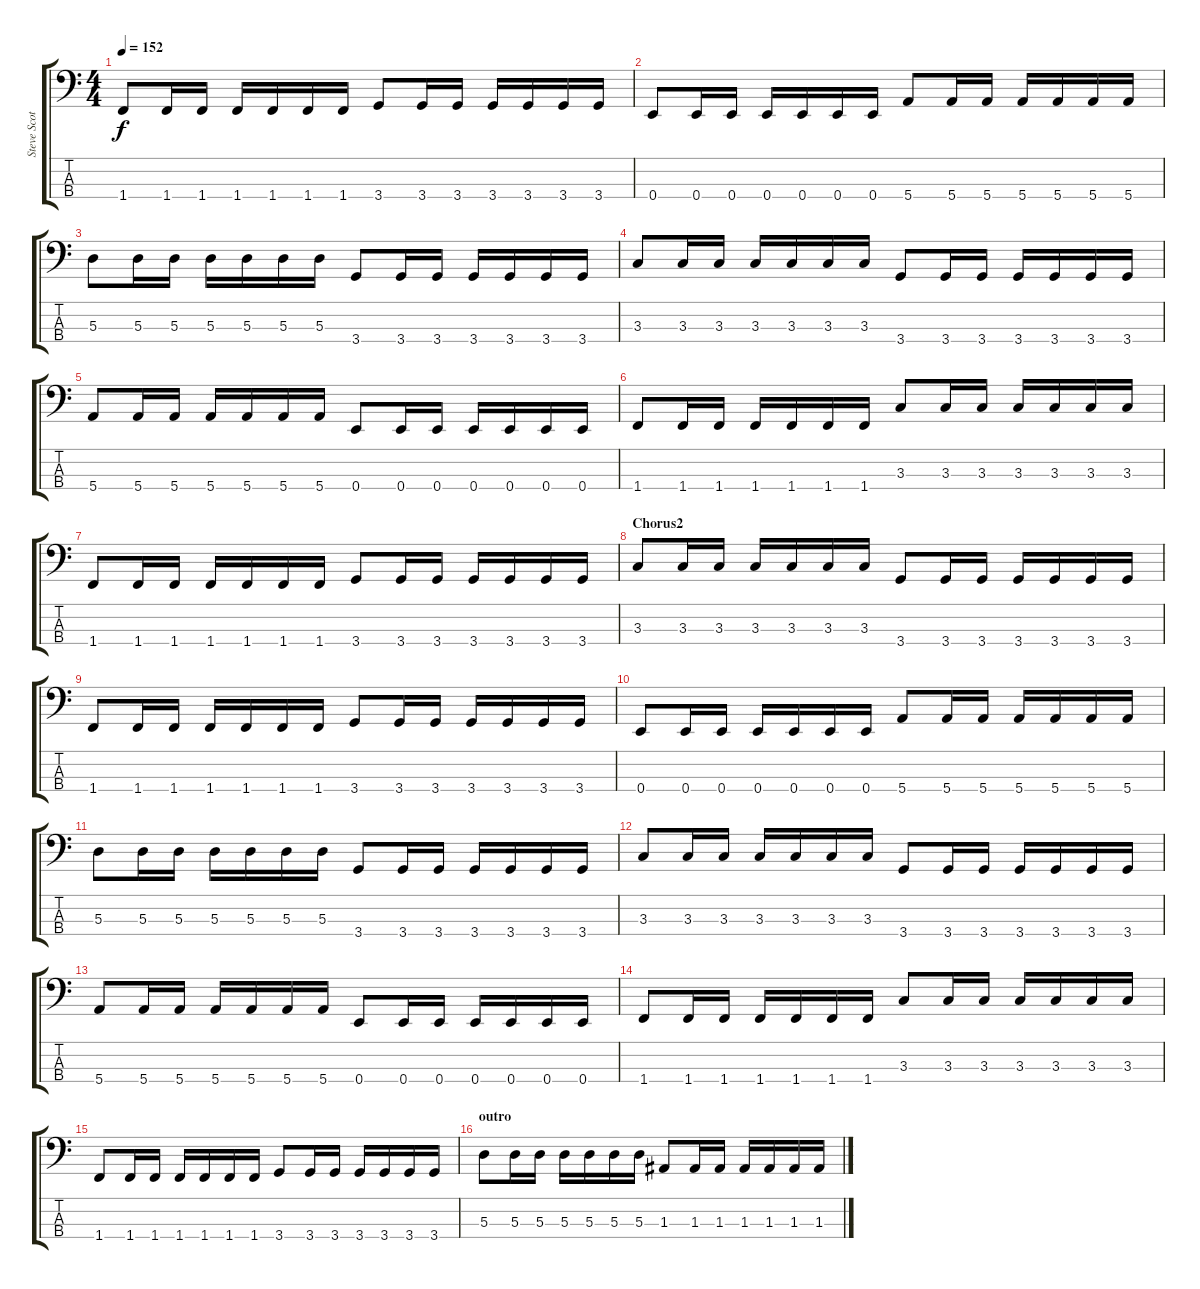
\track ("Steve Scott" "Steve Scot") {instrument electricbassfinger}
\staff {score tabs}
\tuning (G2 D2 A1 E1) {hide}
\ts (4 4)
\tempo 152
\clef f4
\ks c
1.4.8{dy f} 1.4.16 1.4.16 1.4.16 1.4.16 1.4.16 1.4.16 3.4.8 3.4.16 3.4.16 3.4.16 3.4.16 3.4.16 3.4.16 |
0.4.8 0.4.16 0.4.16 0.4.16 0.4.16 0.4.16 0.4.16 5.4.8 5.4.16 5.4.16 5.4.16 5.4.16 5.4.16 5.4.16 |
5.3.8 5.3.16 5.3.16 5.3.16 5.3.16 5.3.16 5.3.16 3.4.8 3.4.16 3.4.16 3.4.16 3.4.16 3.4.16 3.4.16 |
3.3.8 3.3.16 3.3.16 3.3.16 3.3.16 3.3.16 3.3.16 3.4.8 3.4.16 3.4.16 3.4.16 3.4.16 3.4.16 3.4.16 |
5.4.8 5.4.16 5.4.16 5.4.16 5.4.16 5.4.16 5.4.16 0.4.8 0.4.16 0.4.16 0.4.16 0.4.16 0.4.16 0.4.16 |
1.4.8 1.4.16 1.4.16 1.4.16 1.4.16 1.4.16 1.4.16 3.3.8 3.3.16 3.3.16 3.3.16 3.3.16 3.3.16 3.3.16 |
1.4.8 1.4.16 1.4.16 1.4.16 1.4.16 1.4.16 1.4.16 3.4.8 3.4.16 3.4.16 3.4.16 3.4.16 3.4.16 3.4.16 |
\section ("" "Chorus2")
3.3.8 3.3.16 3.3.16 3.3.16 3.3.16 3.3.16 3.3.16 3.4.8 3.4.16 3.4.16 3.4.16 3.4.16 3.4.16 3.4.16 |
1.4.8 1.4.16 1.4.16 1.4.16 1.4.16 1.4.16 1.4.16 3.4.8 3.4.16 3.4.16 3.4.16 3.4.16 3.4.16 3.4.16 |
0.4.8 0.4.16 0.4.16 0.4.16 0.4.16 0.4.16 0.4.16 5.4.8 5.4.16 5.4.16 5.4.16 5.4.16 5.4.16 5.4.16 |
5.3.8 5.3.16 5.3.16 5.3.16 5.3.16 5.3.16 5.3.16 3.4.8 3.4.16 3.4.16 3.4.16 3.4.16 3.4.16 3.4.16 |
3.3.8 3.3.16 3.3.16 3.3.16 3.3.16 3.3.16 3.3.16 3.4.8 3.4.16 3.4.16 3.4.16 3.4.16 3.4.16 3.4.16 |
5.4.8 5.4.16 5.4.16 5.4.16 5.4.16 5.4.16 5.4.16 0.4.8 0.4.16 0.4.16 0.4.16 0.4.16 0.4.16 0.4.16 |
1.4.8 1.4.16 1.4.16 1.4.16 1.4.16 1.4.16 1.4.16 3.3.8 3.3.16 3.3.16 3.3.16 3.3.16 3.3.16 3.3.16 |
1.4.8 1.4.16 1.4.16 1.4.16 1.4.16 1.4.16 1.4.16 3.4.8 3.4.16 3.4.16 3.4.16 3.4.16 3.4.16 3.4.16 |
\section ("" "outro")
5.3.8 5.3.16 5.3.16 5.3.16 5.3.16 5.3.16 5.3.16 1.3.8 1.3.16 1.3.16 1.3.16 1.3.16 1.3.16 1.3.16
